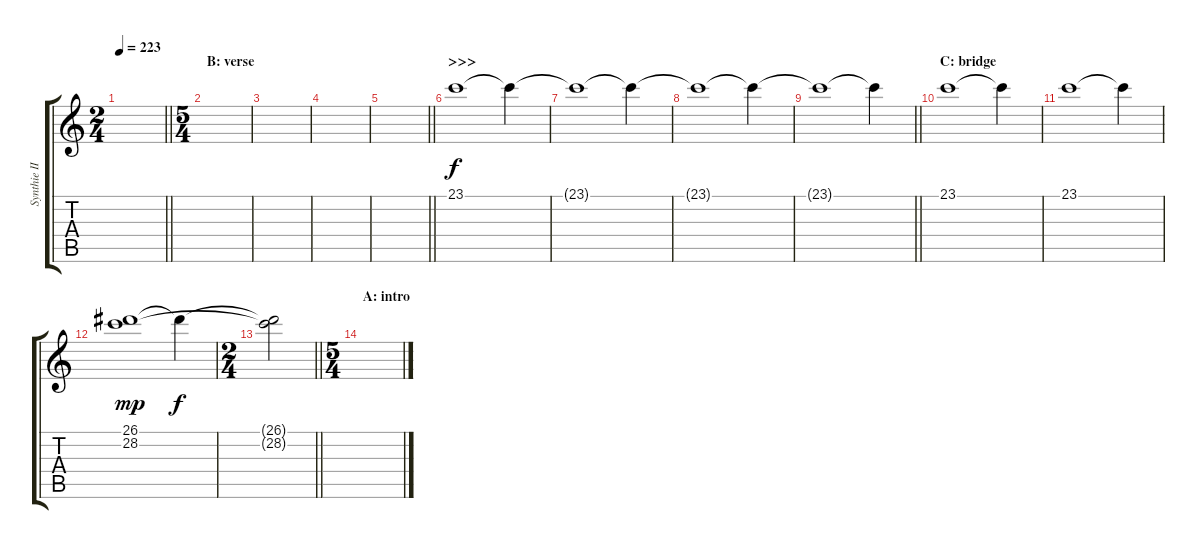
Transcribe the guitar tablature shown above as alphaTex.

\track ("Synthie II" "Synthie II") {instrument stringensemble1}
\staff {score tabs}
\tuning (Db4 Ab3 E3 B2 Gb2 B1) {hide}
\ts (2 4)
\tempo 223
\clef g2
\barLineRight lightlight
\ks c
|
\ts (5 4)
\section ("" "B: verse")
|
|
|
\barLineRight lightlight
|
\section ("" ">>>")
23.1.1 23.1{t}.4 |
23.1{t}.1 23.1{t}.4 |
23.1{t}.1 23.1{t}.4 |
\barLineRight lightlight
23.1{t}.1 23.1{t}.4 |
\section ("" "C: bridge")
23.1.1 23.1{t}.4 |
23.1.1 23.1{t}.4 |
(26.1 28.2).1{dy mp} 26.1{t}.4{dy f} |
\ts (2 4)
\barLineRight lightlight
(26.1{t} 28.2{t}).2 |
\ts (5 4)
\section ("" "A: intro")
